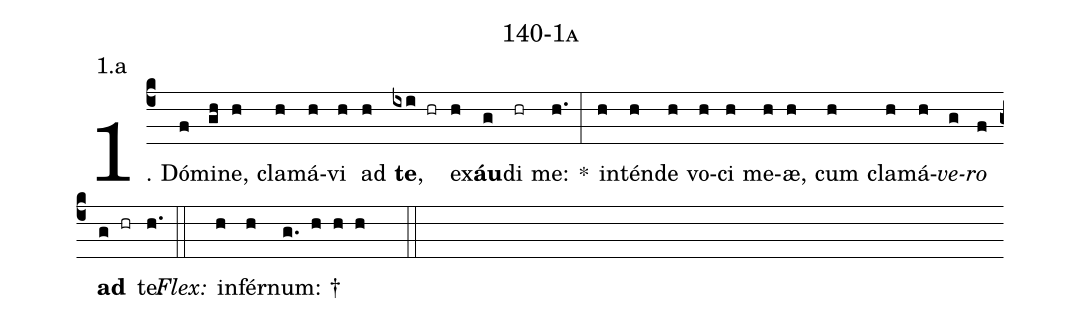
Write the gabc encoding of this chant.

name: 140-1a;
annotation: 1.a;
%%
(c4)1. Dó(f)mi(gh)ne,(h) cla(h)má(h)vi(h) ad(h) <b>te</b>,(ixi hr) ex(h)<b>áu</b>(g)di(hr) me:(h.) *(:) in(h)tén(h)de(h) vo(h)ci(h) me(h)æ,(h) cum(h) cla(h)má(h)<i>ve</i>(g)<i>ro</i>(f) <b>ad</b>(g hr) te.(h.) (::)
<i>Flex:</i>()  in(h)fér(h)num: †(g. h h h  ::)
